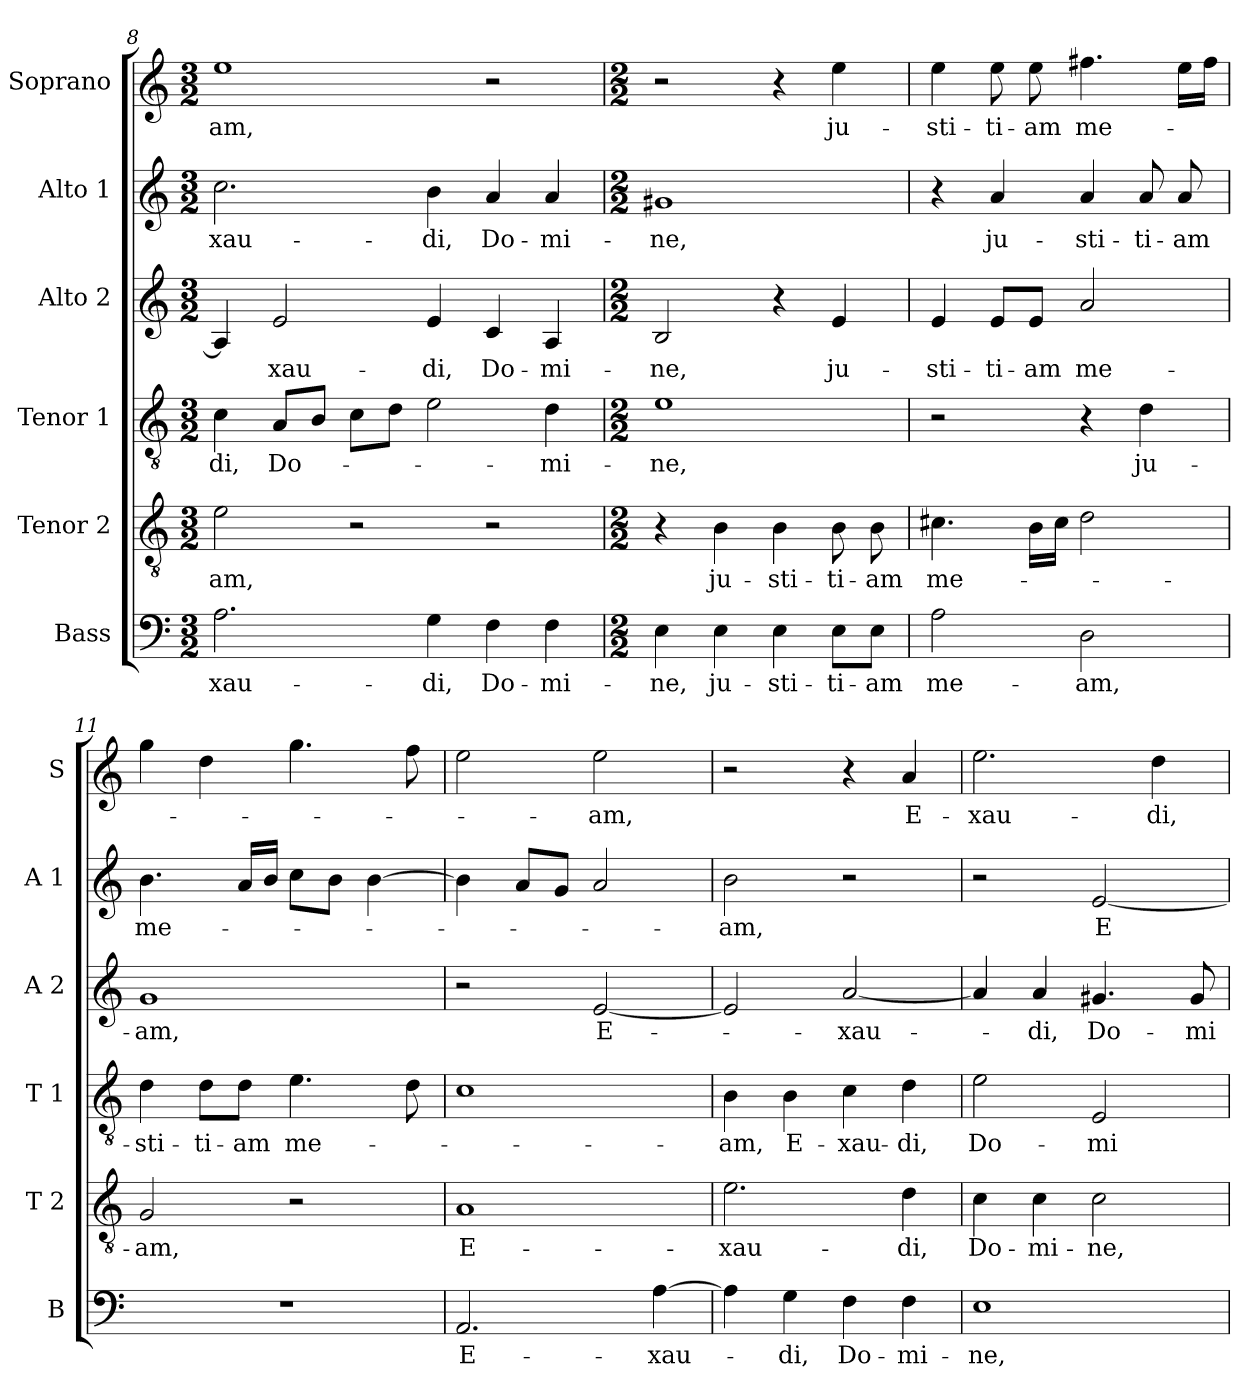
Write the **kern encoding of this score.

**kern	**text	**kern	**text	**kern	**text	**kern	**text	**kern	**text	**kern	**text
*part6	*part6	*part5	*part5	*part4	*part4	*part3	*part3	*part2	*part2	*part1	*part1
*staff6	*staff6	*staff5	*staff5	*staff4	*staff4	*staff3	*staff3	*staff2	*staff2	*staff1	*staff1
*I"Bass	*	*I"Tenor 2	*	*I"Tenor 1	*	*I"Alto 2	*	*I"Alto 1	*	*I"Soprano	*
*I'B	*	*I'T 2	*	*I'T 1	*	*I'A 2	*	*I'A 1	*	*I'S	*
!!LO:PB:g=z
*clefF4	*	*clefGv2	*	*clefGv2	*	*clefG2	*	*clefG2	*	*clefG2	*
*k[]	*	*k[]	*	*k[]	*	*k[]	*	*k[]	*	*k[]	*
*C:	*	*C:	*	*C:	*	*C:	*	*C:	*	*C:	*
*M3/2	*	*M3/2	*	*M3/2	*	*M3/2	*	*M3/2	*	*M3/2	*
=8	=8	=8	=8	=8	=8	=8	=8	=8	=8	=8	=8
!	!LO:LY:b	!	!LO:LY:b	!	!LO:LY:b	!	!	!	!LO:LY:b	!	!LO:LY:b
2.A\	-xau-	2e\	-am,	4c\	-di,	4A/]	.	2.cc\	-xau-	1ee	-am,
!	!	!	!	!	!LO:LY:b	!	!LO:LY:b	!	!	!	!
.	.	.	.	8A/L	Do-	2e/	-xau-	.	.	.	.
.	.	.	.	8B/J	.	.	.	.	.	.	.
.	.	2r	.	8c\L	.	.	.	.	.	.	.
.	.	.	.	8d\J	.	.	.	.	.	.	.
!	!LO:LY:b	!	!	!	!	!	!LO:LY:b	!	!LO:LY:b	!	!
4G\	-di,	.	.	2e\	.	4e/	-di,	4b\	-di,	.	.
!	!LO:LY:b	!	!	!	!	!	!LO:LY:b	!	!LO:LY:b	!	!
4F\	Do-	2r	.	.	.	4c/	Do-	4a/	Do-	2r	.
!	!LO:LY:b	!	!	!	!LO:LY:b	!	!LO:LY:b	!	!LO:LY:b	!	!
4F\	-mi-	.	.	4d\	-mi-	4A/	-mi-	4a/	-mi-	.	.
=9	=9	=9	=9	=9	=9	=9	=9	=9	=9	=9	=9
*M2/2	*	*M2/2	*	*M2/2	*	*M2/2	*	*M2/2	*	*M2/2	*
!	!LO:LY:b	!	!	!	!LO:LY:b	!	!LO:LY:b	!	!LO:LY:b	!	!
4E\	-ne,	4r	.	1e	-ne,	2B/	-ne,	1g#X	-ne,	2r	.
!	!LO:LY:b	!	!LO:LY:b	!	!	!	!	!	!	!	!
4E\	ju-	4B\	ju-	.	.	.	.	.	.	.	.
!	!LO:LY:b	!	!LO:LY:b	!	!	!	!	!	!	!	!
4E\	-sti-	4B\	-sti-	.	.	4r	.	.	.	4r	.
!	!LO:LY:b	!	!LO:LY:b	!	!	!	!LO:LY:b	!	!	!	!LO:LY:b
8E\L	-ti-	8B\	-ti-	.	.	4e/	ju-	.	.	4ee\	ju-
!	!LO:LY:b	!	!LO:LY:b	!	!	!	!	!	!	!	!
8E\J	-am	8B\	-am	.	.	.	.	.	.	.	.
=10	=10	=10	=10	=10	=10	=10	=10	=10	=10	=10	=10
!	!LO:LY:b	!	!LO:LY:b	!	!	!	!LO:LY:b	!	!	!	!LO:LY:b
2A\	me-	4.c#X\	me-	2r	.	4e/	-sti-	4r	.	4ee\	-sti-
!	!	!	!	!	!	!	!LO:LY:b	!	!LO:LY:b	!	!LO:LY:b
.	.	.	.	.	.	8e/L	-ti-	4a/	ju-	8ee\	-ti-
!	!	!	!	!	!	!	!LO:LY:b	!	!	!	!LO:LY:b
.	.	16B\LL	.	.	.	8e/J	-am	.	.	8ee\	-am
.	.	16c#\JJ	.	.	.	.	.	.	.	.	.
!	!LO:LY:b	!	!	!	!	!	!LO:LY:b	!	!LO:LY:b	!	!LO:LY:b
2D\	-am,	2d\	.	4r	.	2a/	me-	4a/	-sti-	4.ff#X\	me-
!	!	!	!	!	!LO:LY:b	!	!	!	!LO:LY:b	!	!
.	.	.	.	4d\	ju-	.	.	8a/	-ti-	.	.
!	!	!	!	!	!	!	!	!	!LO:LY:b	!	!
.	.	.	.	.	.	.	.	8a/	-am	16ee\LL	.
.	.	.	.	.	.	.	.	.	.	16ff#\JJ	.
=11	=11	=11	=11	=11	=11	=11	=11	=11	=11	=11	=11
!	!	!	!LO:LY:b	!	!LO:LY:b	!	!LO:LY:b	!	!LO:LY:b	!	!
1r	.	2G/	-am,	4d\	-sti-	1g	-am,	4.b\	me-	4gg\	.
!	!	!	!	!	!LO:LY:b	!	!	!	!	!	!
.	.	.	.	8d\L	-ti-	.	.	.	.	4dd\	.
!	!	!	!	!	!LO:LY:b	!	!	!	!	!	!
.	.	.	.	8d\J	-am	.	.	16a/LL	.	.	.
.	.	.	.	.	.	.	.	16b/JJ	.	.	.
!	!	!	!	!	!LO:LY:b	!	!	!	!	!	!
.	.	2r	.	4.e\	me-	.	.	8cc\L	.	4.gg\	.
.	.	.	.	.	.	.	.	8b\J	.	.	.
.	.	.	.	.	.	.	.	[4b\	.	.	.
.	.	.	.	8d\	.	.	.	.	.	8ff\	.
!!LO:LB:g=z
=12	=12	=12	=12	=12	=12	=12	=12	=12	=12	=12	=12
!	!LO:LY:b	!	!LO:LY:b	!	!	!	!	!	!	!	!
2.AA/	E-	1A	E-	1c	.	2r	.	4b\]	.	2ee\	.
.	.	.	.	.	.	.	.	8a/L	.	.	.
.	.	.	.	.	.	.	.	8g/J	.	.	.
!	!	!	!	!	!	!	!LO:LY:b	!	!	!	!LO:LY:b
.	.	.	.	.	.	[2e/	E-	2a/	.	2ee\	-am,
!	!LO:LY:b	!	!	!	!	!	!	!	!	!	!
[4A\	-xau-	.	.	.	.	.	.	.	.	.	.
=13	=13	=13	=13	=13	=13	=13	=13	=13	=13	=13	=13
!	!	!	!LO:LY:b	!	!LO:LY:b	!	!	!	!LO:LY:b	!	!
4A\]	.	2.e\	-xau-	4B\	-am,	2e/]	.	2b\	-am,	2r	.
!	!LO:LY:b	!	!	!	!LO:LY:b	!	!	!	!	!	!
4G\	-di,	.	.	4B\	E-	.	.	.	.	.	.
!	!LO:LY:b	!	!	!	!LO:LY:b	!	!LO:LY:b	!	!	!	!
4F\	Do-	.	.	4c\	-xau-	[2a/	-xau-	2r	.	4r	.
!	!LO:LY:b	!	!LO:LY:b	!	!LO:LY:b	!	!	!	!	!	!LO:LY:b
4F\	-mi-	4d\	-di,	4d\	-di,	.	.	.	.	4a/	E-
=14	=14	=14	=14	=14	=14	=14	=14	=14	=14	=14	=14
!	!LO:LY:b	!	!LO:LY:b	!	!LO:LY:b	!	!	!	!	!	!LO:LY:b
1E	-ne,	4c\	Do-	2e\	Do-	4a/]	.	2r	.	2.ee\	-xau-
!	!	!	!LO:LY:b	!	!	!	!LO:LY:b	!	!	!	!
.	.	4c\	-mi-	.	.	4a/	-di,	.	.	.	.
!	!	!	!LO:LY:b	!	!LO:LY:b	!	!LO:LY:b	!	!LO:LY:b	!	!
.	.	2c\	-ne,	2E/	-mi-	4.g#X/	Do-	[2e/	E-	.	.
!	!	!	!	!	!	!	!	!	!	!	!LO:LY:b
.	.	.	.	.	.	.	.	.	.	4dd\	-di,
!	!	!	!	!	!	!	!LO:LY:b	!	!	!	!
.	.	.	.	.	.	8g#/	-mi-	.	.	.	.
=	=	=	=	=	=	=	=	=	=	=	=
*-	*-	*-	*-	*-	*-	*-	*-	*-	*-	*-	*-
